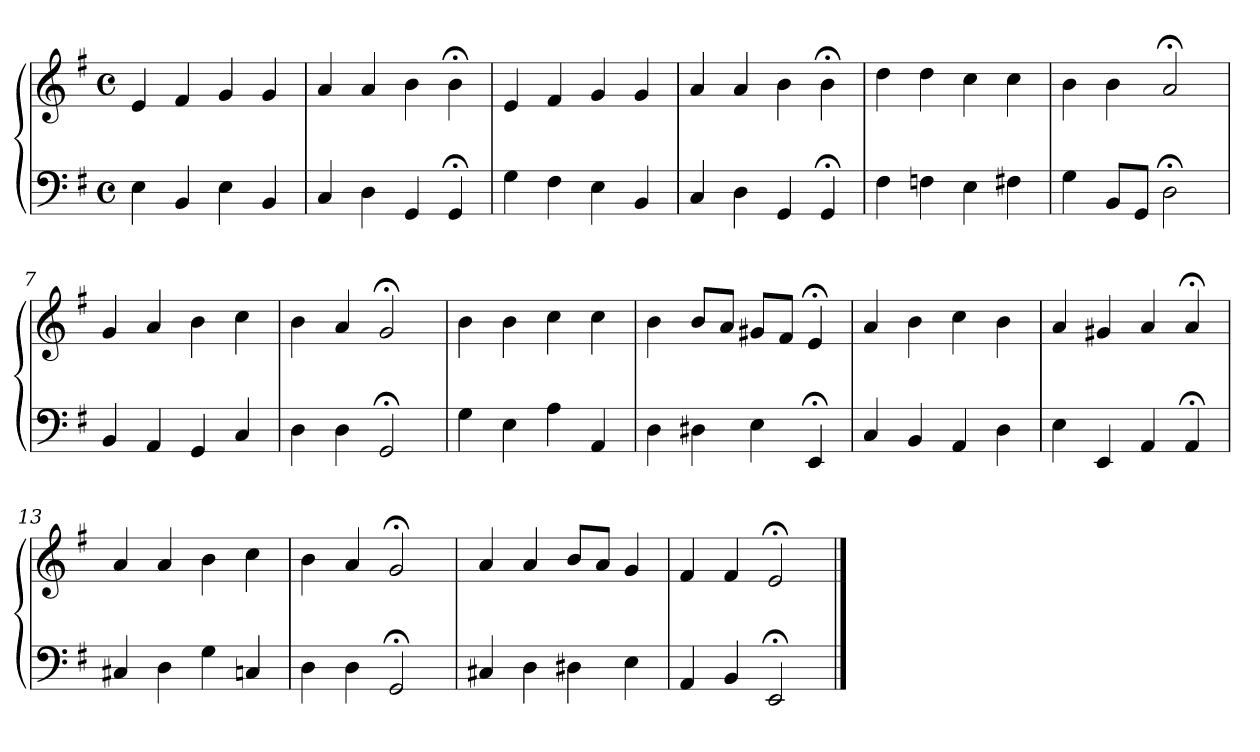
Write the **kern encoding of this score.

**kern	**kern
*part1	*part1
*staff2	*staff1
*clefF4	*clefG2
*k[f#]	*k[f#]
*M4/4	*M4/4
*met(c)	*met(c)
=1	=1
4E	4e
4BB	4f#
4E	4g
4BB	4g
=2	=2
4C	4a
4D	4a
4GG	4b
4GG;<	4b;<
=3	=3
4G	4e
4F#	4f#
4E	4g
4BB	4g
=4	=4
4C	4a
4D	4a
4GG	4b
4GG;<	4b;<
=5	=5
4F#	4dd
4Fn	4dd
4E	4cc
4F#X	4cc
=6	=6
4G	4b
8BBL	4b
8GGJ	.
2D;<	2a;<
=7	=7
4BB	4g
4AA	4a
4GG	4b
4C	4cc
!!LO:LB:g=z
=8	=8
4D	4b
4D	4a
2GG;<	2g;<
=9	=9
4G	4b
4E	4b
4A	4cc
4AA	4cc
=10	=10
4D	4b
4D#X	8bL
.	8aJ
4E	8g#XL
.	8f#J
4EE;<	4e;<
=11	=11
4C	4a
4BB	4b
4AA	4cc
4D	4b
=12	=12
4E	4a
4EE	4g#X
4AA	4a
4AA;<	4a;<
=13	=13
4C#X	4a
4D	4a
4G	4b
4Cn	4cc
=14	=14
4D	4b
4D	4a
2GG;<	2g;<
!!LO:LB:g=z
=15	=15
4C#X	4a
4D	4a
4D#X	8bL
.	8aJ
4E	4g
=16	=16
4AA	4f#
4BB	4f#
2EE;<	2e;<
==	==
*-	*-
